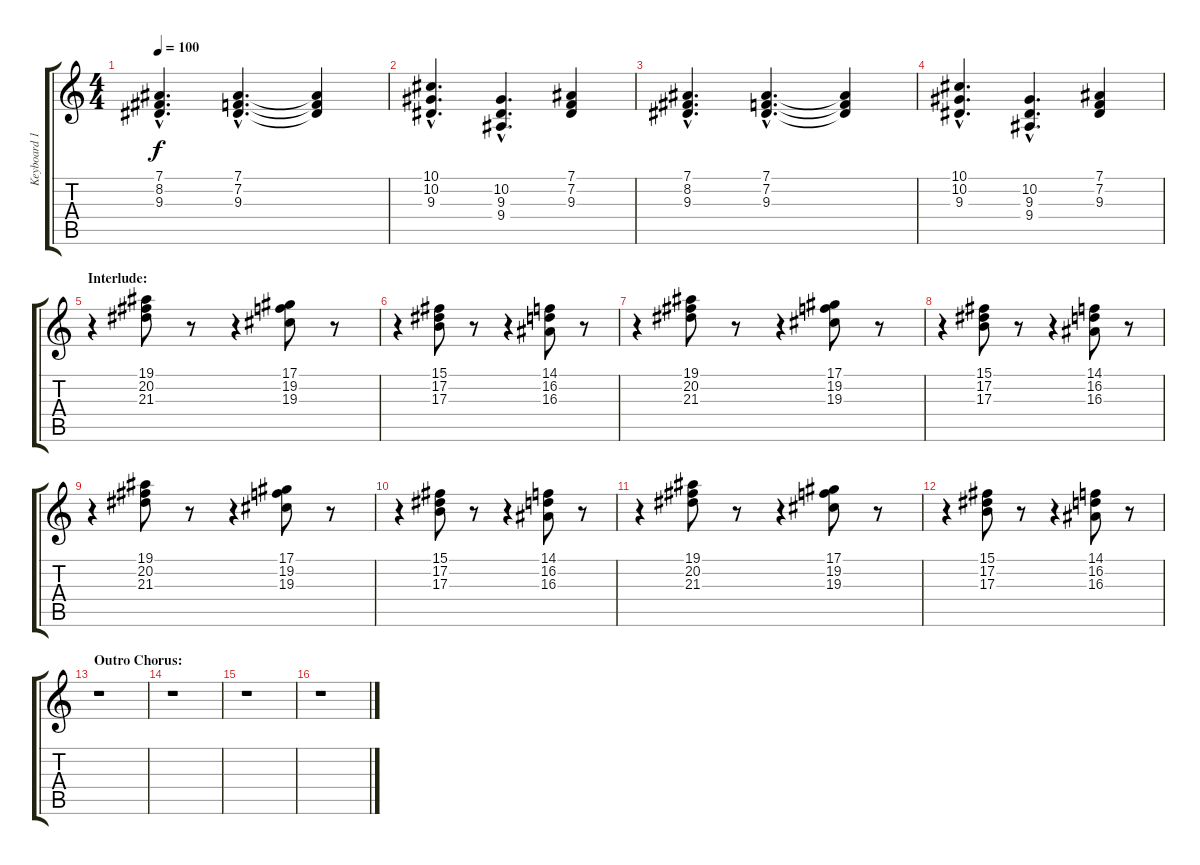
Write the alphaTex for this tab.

\track ("Keyboard 1" "Keyboard 1") {instrument stringensemble1}
\staff {score tabs}
\tuning (Eb4 Bb3 Gb3 Db3 Ab2 Eb2) {hide}
\ts (4 4)
\tempo 100
\clef g2
\ks c
(7.1{hac} 8.2{hac} 9.3{hac}).4{d dy f} (7.1{hac} 7.2{hac} 9.3{hac}).4{d} (7.1{t} 7.2{t} 9.3{t}).4 |
(10.1{hac} 10.2{hac} 9.3{hac}).4{d} (10.2{hac} 9.3{hac} 9.4{hac}).4{d} (7.1 7.2 9.3).4 |
(7.1{hac} 8.2{hac} 9.3{hac}).4{d} (7.1{hac} 7.2{hac} 9.3{hac}).4{d} (7.1{t} 7.2{t} 9.3{t}).4 |
(10.1{hac} 10.2{hac} 9.3{hac}).4{d} (10.2{hac} 9.3{hac} 9.4{hac}).4{d} (7.1 7.2 9.3).4 |
\section ("" "Interlude:")
r.4{volume 12 instrument stringensemble1} (19.1 20.2 21.3).8 r.8 r.4 (17.1 19.2 19.3).8 r.8 |
r.4 (15.1 17.2 17.3).8 r.8 r.4 (14.1 16.2 16.3).8 r.8 |
r.4 (19.1 20.2 21.3).8 r.8 r.4 (17.1 19.2 19.3).8 r.8 |
r.4 (15.1 17.2 17.3).8 r.8 r.4 (14.1 16.2 16.3).8 r.8 |
r.4 (19.1 20.2 21.3).8 r.8 r.4 (17.1 19.2 19.3).8 r.8 |
r.4 (15.1 17.2 17.3).8 r.8 r.4 (14.1 16.2 16.3).8 r.8 |
r.4 (19.1 20.2 21.3).8 r.8 r.4 (17.1 19.2 19.3).8 r.8 |
r.4 (15.1 17.2 17.3).8 r.8 r.4 (14.1 16.2 16.3).8 r.8 |
\section ("" "Outro Chorus:")
r.1 |
r.1 |
r.1 |
r.1
